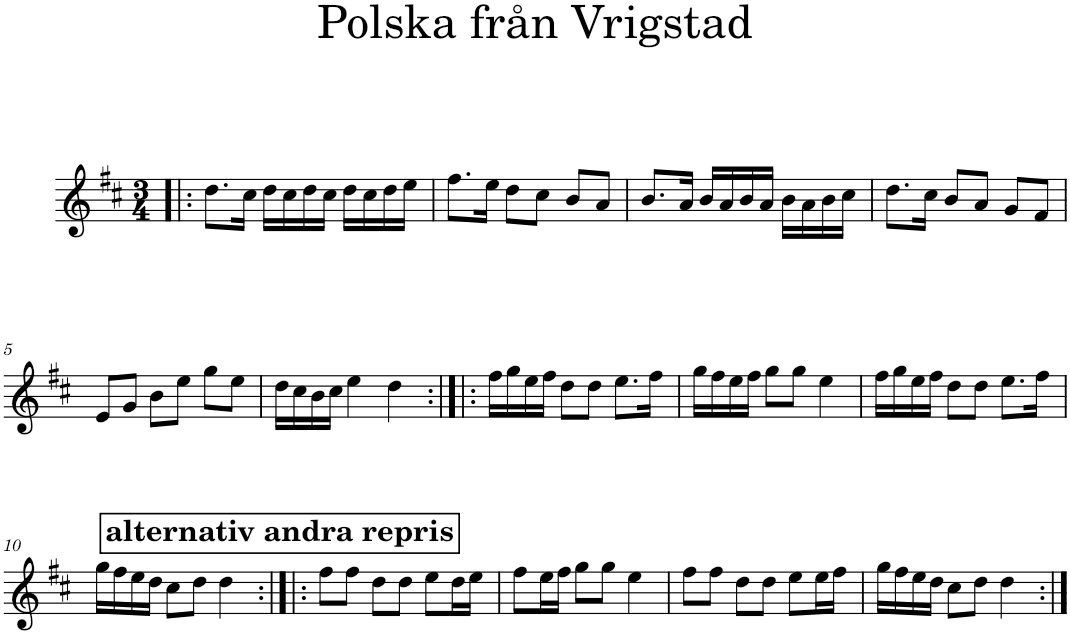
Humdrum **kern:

**kern
*part1
*staff1
*I"Piano
*I'Pno
*clefG2
*k[f#c#]
*D:
*M3/4
=1!|:
8.dd\L
16cc#\Jk
16dd\LL
16cc#\
16dd\
16cc#\JJ
16dd\LL
16cc#\
16dd\
16ee\JJ
=2
8.ff#\L
16ee\Jk
8dd\L
8cc#\J
8b/L
8a/J
=3
8.b/L
16a/Jk
16b/LL
16a/
16b/
16a/JJ
16b\LL
16a\
16b\
16cc#\JJ
=4
8.dd\L
16cc#\Jk
8b/L
8a/J
8g/L
8f#/J
!!LO:LB:g=z
=5
8e/L
8g/J
8b\L
8ee\J
8gg\L
8ee\J
=6
16dd\LL
16cc#\
16b\
16cc#\JJ
4ee\
4dd\
=7:|!|:
16ff#\LL
16gg\
16ee\
16ff#\JJ
8dd\L
8dd\J
8.ee\L
16ff#\Jk
=8
16gg\LL
16ff#\
16ee\
16ff#\JJ
8gg\L
8gg\J
4ee\
=9
16ff#\LL
16gg\
16ee\
16ff#\JJ
8dd\L
8dd\J
8.ee\L
16ff#\Jk
!!LO:LB:g=z
=10
16gg\LL
16ff#\
16ee\
16dd\JJ
8cc#\L
8dd\J
4dd\
!!LO:REH:place=s1:a:B:cj:fs=14:t=alternativ andra repris
=11:|!|:
8ff#\L
8ff#\J
8dd\L
8dd\J
8ee\L
16dd\L
16ee\JJ
=12
8ff#\L
16ee\L
16ff#\JJ
8gg\L
8gg\J
4ee\
=13
8ff#\L
8ff#\J
8dd\L
8dd\J
8ee\L
16ee\L
16ff#\JJ
=14
16gg\LL
16ff#\
16ee\
16dd\JJ
8cc#\L
8dd\J
4dd\
=:|!
*-
